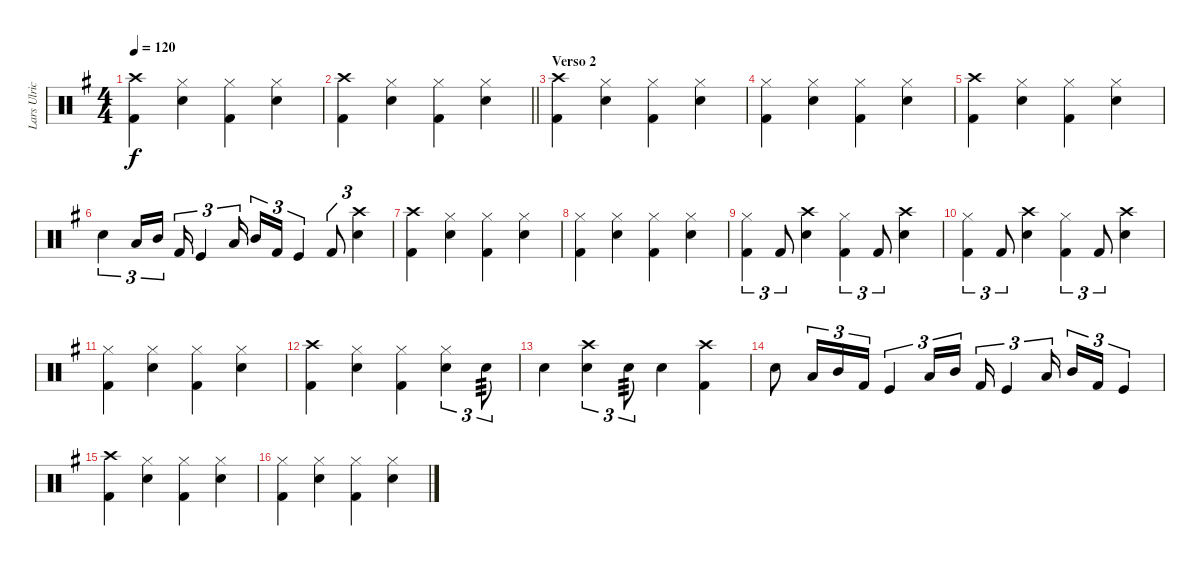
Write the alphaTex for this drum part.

\track ("Lars Ulrich" "Lars Ulric") {instrument percussion}
\staff {score}
\articulation defaults
\ts (4 4)
\tempo 120
\clef neutral
\ks g
("Crash high (hit)" "Kick (hit) 2").4{dy f} ("Hi-Hat (closed)" "Snare (hit) 2").4 ("Hi-Hat (closed)" "Kick (hit) 2").4 ("Hi-Hat (closed)" "Snare (hit) 2").4 |
\barLineRight lightlight
("Crash high (hit)" "Kick (hit) 2").4 ("Hi-Hat (closed)" "Snare (hit) 2").4 ("Hi-Hat (closed)" "Kick (hit) 2").4 ("Hi-Hat (closed)" "Snare (hit) 2").4 |
\section ("" "Verso 2")
("Crash high (hit)" "Kick (hit) 2").4 ("Hi-Hat (closed)" "Snare (hit) 2").4 ("Hi-Hat (closed)" "Kick (hit) 2").4 ("Hi-Hat (closed)" "Snare (hit) 2").4 |
("Hi-Hat (closed)" "Kick (hit) 2").4 ("Hi-Hat (closed)" "Snare (hit) 2").4 ("Hi-Hat (closed)" "Kick (hit) 2").4 ("Hi-Hat (closed)" "Snare (hit) 2").4 |
("Crash high (hit)" "Kick (hit) 2").4 ("Hi-Hat (closed)" "Snare (hit) 2").4 ("Hi-Hat (closed)" "Kick (hit) 2").4 ("Hi-Hat (closed)" "Snare (hit) 2").4 |
"Snare (hit) 2".4{tu (3 2)} "Low Tom (hit)".16{tu (3 2)} "Mid Tom (hit)".16{tu (3 2)} "Kick (hit) 2".16{tu (3 2)} "Kick (hit)".4{tu (3 2)} "Low Tom (hit)".16{tu (3 2)} "Mid Tom (hit)".16{tu (3 2)} "Kick (hit) 2".16{tu (3 2)} "Kick (hit)".4{tu (3 2)} "Kick (hit) 2".8{tu (3 2)} ("Crash high (hit)" "Snare (hit) 2").4{tu (3 2)} |
("Crash high (hit)" "Kick (hit) 2").4 ("Hi-Hat (closed)" "Snare (hit) 2").4 ("Hi-Hat (closed)" "Kick (hit) 2").4 ("Hi-Hat (closed)" "Snare (hit) 2").4 |
("Hi-Hat (closed)" "Kick (hit) 2").4 ("Hi-Hat (closed)" "Snare (hit) 2").4 ("Hi-Hat (closed)" "Kick (hit) 2").4 ("Hi-Hat (closed)" "Snare (hit) 2").4 |
("Hi-Hat (closed)" "Kick (hit) 2").4{tu (3 2)} "Kick (hit) 2".8{tu (3 2)} ("Crash high (hit)" "Snare (hit) 2").4 ("Hi-Hat (closed)" "Kick (hit) 2").4{tu (3 2)} "Kick (hit) 2".8{tu (3 2)} ("Crash high (hit)" "Snare (hit) 2").4 |
("Hi-Hat (closed)" "Kick (hit) 2").4{tu (3 2)} "Kick (hit) 2".8{tu (3 2)} ("Crash high (hit)" "Snare (hit) 2").4 ("Hi-Hat (closed)" "Kick (hit) 2").4{tu (3 2)} "Kick (hit) 2".8{tu (3 2)} ("Crash high (hit)" "Snare (hit) 2").4 |
("Hi-Hat (closed)" "Kick (hit) 2").4 ("Hi-Hat (closed)" "Snare (hit) 2").4 ("Hi-Hat (closed)" "Kick (hit) 2").4 ("Hi-Hat (closed)" "Snare (hit) 2").4 |
("Crash high (hit)" "Kick (hit) 2").4 ("Hi-Hat (closed)" "Snare (hit) 2").4 ("Hi-Hat (closed)" "Kick (hit) 2").4 ("Hi-Hat (closed)" "Snare (hit) 2").4{tu (3 2)} "Snare (hit) 2".8{tu (3 2) tp 3} |
"Snare (hit) 2".4 ("Crash high (hit)" "Snare (hit) 2").4{tu (3 2)} "Snare (hit) 2".8{tu (3 2) tp 3} "Snare (hit) 2".4 ("Crash high (hit)" "Kick (hit) 2").4 |
"Snare (hit) 2".8 "Low Tom (hit)".16{tu (3 2)} "Mid Tom (hit)".16{tu (3 2)} "Kick (hit) 2".16{tu (3 2)} "Kick (hit)".4{tu (3 2)} "Low Tom (hit)".16{tu (3 2)} "Mid Tom (hit)".16{tu (3 2)} "Kick (hit) 2".16{tu (3 2)} "Kick (hit)".4{tu (3 2)} "Low Tom (hit)".16{tu (3 2)} "Mid Tom (hit)".16{tu (3 2)} "Kick (hit) 2".16{tu (3 2)} "Kick (hit)".4{tu (3 2)} |
("Crash high (hit)" "Kick (hit) 2").4 ("Hi-Hat (closed)" "Snare (hit) 2").4 ("Hi-Hat (closed)" "Kick (hit) 2").4 ("Hi-Hat (closed)" "Snare (hit) 2").4 |
("Hi-Hat (closed)" "Kick (hit) 2").4 ("Hi-Hat (closed)" "Snare (hit) 2").4 ("Hi-Hat (closed)" "Kick (hit) 2").4 ("Hi-Hat (closed)" "Snare (hit) 2").4
